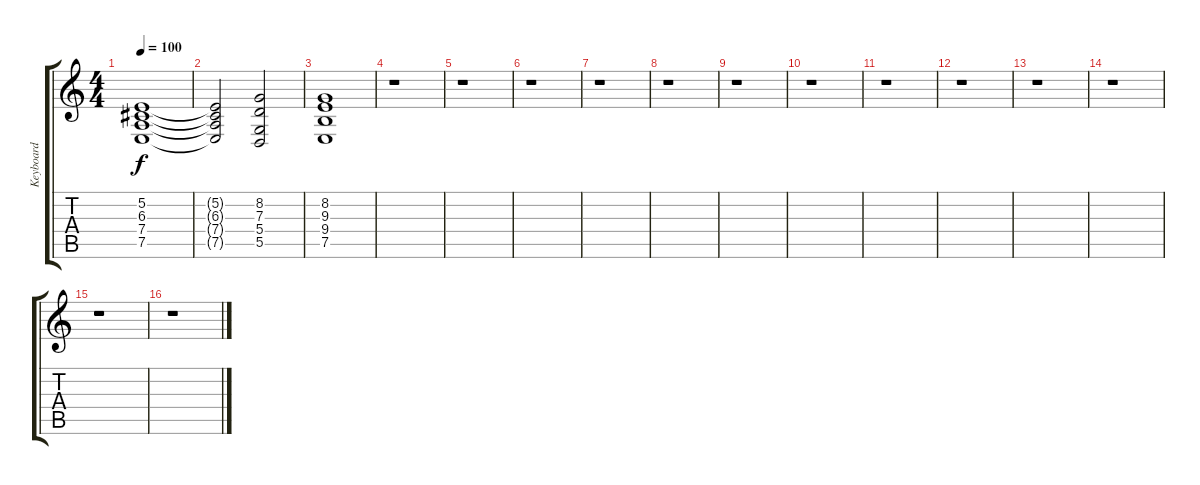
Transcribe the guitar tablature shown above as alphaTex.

\track ("Keyboard" "Keyboard") {instrument acousticgrandpiano}
\staff {score tabs}
\tuning (E4 B3 G3 D3 A2 E2) {hide}
\ts (4 4)
\tempo 100
\clef g2
\ks c
(5.2 6.3 7.4 7.5).1{dy f volume 10 instrument stringensemble1} |
(5.2{t} 6.3{t} 7.4{t} 7.5{t}).2 (8.2 7.3 5.4 5.5).2 |
(8.2 9.3 9.4 7.5).1{volume 0} |
r.1 |
r.1 |
r.1 |
r.1 |
r.1 |
r.1 |
r.1 |
r.1 |
r.1 |
r.1 |
r.1 |
r.1 |
r.1
